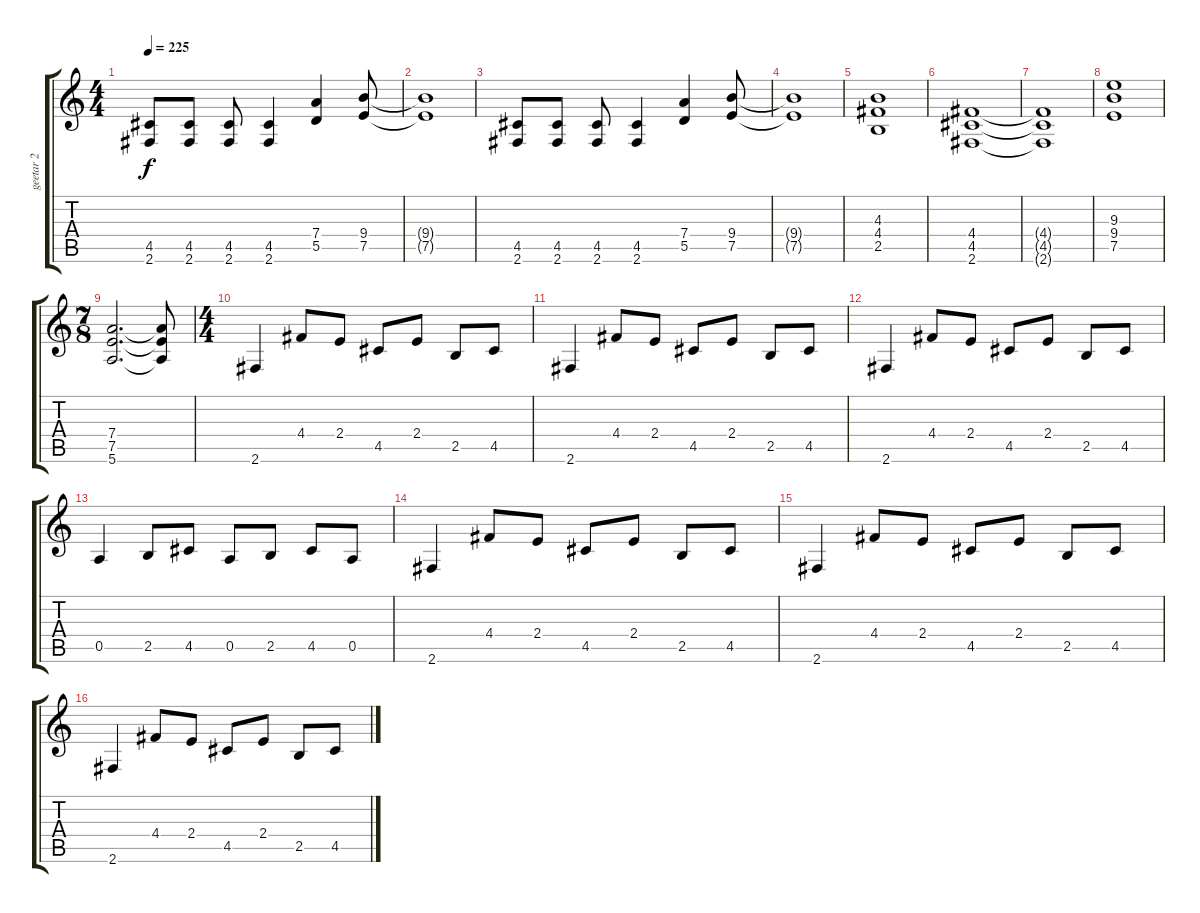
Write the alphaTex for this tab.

\track ("geetar 2" "geetar 2") {instrument distortionguitar}
\staff {score tabs}
\tuning (E4 B3 G3 D3 A2 E2) {hide}
\ts (4 4)
\tempo 225
\clef g2
\ks c
(4.5 2.6).8{dy f} (4.5 2.6).8 (4.5 2.6).8 (4.5 2.6).4 (7.4 5.5).4 (9.4 7.5).8 |
(9.4{t} 7.5{t}).1 |
(4.5 2.6).8 (4.5 2.6).8 (4.5 2.6).8 (4.5 2.6).4 (7.4 5.5).4 (9.4 7.5).8 |
(9.4{t} 7.5{t}).1 |
(4.3 4.4 2.5).1 |
(4.4 4.5 2.6).1 |
(4.4{t} 4.5{t} 2.6{t}).1 |
(9.3 9.4 7.5).1 |
\ts (7 8)
(7.4 7.5 5.6).2{d} (7.4{t} 7.5{t} 5.6{t}).8 |
\ts (4 4)
2.6.4 4.4.8 2.4.8 4.5.8 2.4.8 2.5.8 4.5.8 |
2.6.4 4.4.8 2.4.8 4.5.8 2.4.8 2.5.8 4.5.8 |
2.6.4 4.4.8 2.4.8 4.5.8 2.4.8 2.5.8 4.5.8 |
0.5.4 2.5.8 4.5.8 0.5.8 2.5.8 4.5.8 0.5.8 |
2.6.4 4.4.8 2.4.8 4.5.8 2.4.8 2.5.8 4.5.8 |
2.6.4 4.4.8 2.4.8 4.5.8 2.4.8 2.5.8 4.5.8 |
2.6.4 4.4.8 2.4.8 4.5.8 2.4.8 2.5.8 4.5.8
